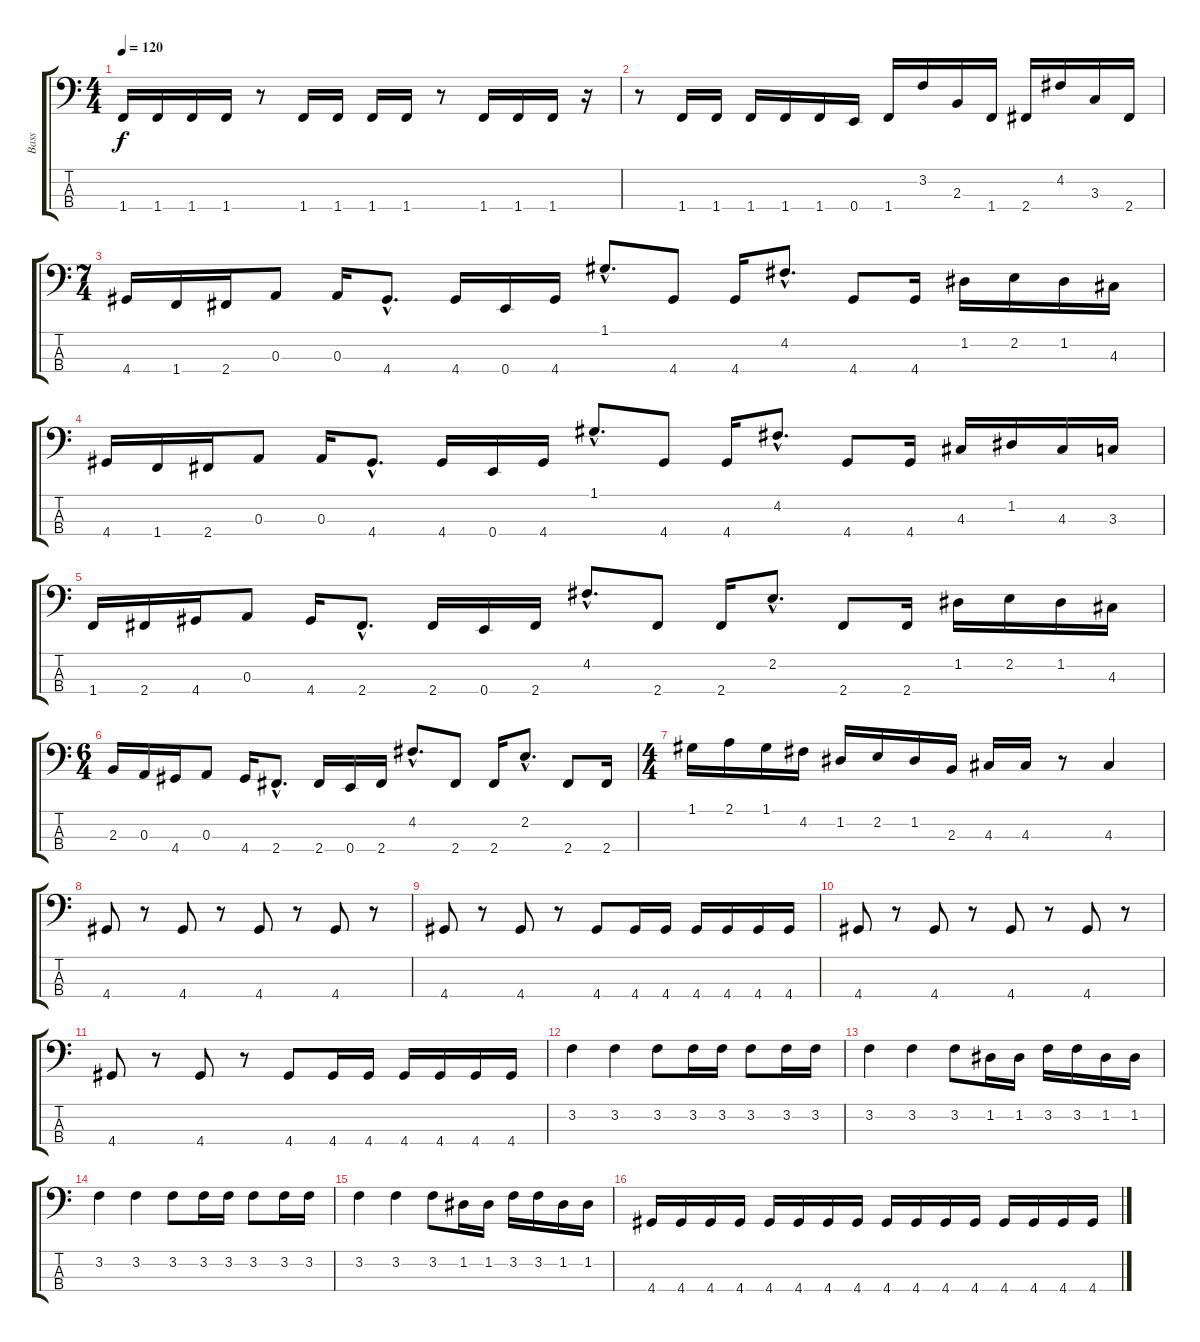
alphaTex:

\track ("Bass" "Bass") {instrument electricbassfinger}
\staff {score tabs}
\tuning (G2 D2 A1 E1) {hide}
\ts (4 4)
\tempo 120
\clef f4
\ks c
1.4.16{dy f} 1.4.16 1.4.16 1.4.16 r.8 1.4.16 1.4.16 1.4.16 1.4.16 r.8 1.4.16 1.4.16 1.4.16 r.16 |
r.8 1.4.16 1.4.16 1.4.16 1.4.16 1.4.16 0.4.16 1.4.16 3.2.16 2.3.16 1.4.16 2.4.16 4.2.16 3.3.16 2.4.16 |
\ts (7 4)
4.4.16 1.4.16 2.4.16 0.3.8 0.3.16 4.4{hac}.8{d} 4.4.16 0.4.16 4.4.16 1.1{hac}.8{d} 4.4.8 4.4.16 4.2{hac}.8{d} 4.4.8 4.4.16 1.2.16 2.2.16 1.2.16 4.3.16 |
4.4.16 1.4.16 2.4.16 0.3.8 0.3.16 4.4{hac}.8{d} 4.4.16 0.4.16 4.4.16 1.1{hac}.8{d} 4.4.8 4.4.16 4.2{hac}.8{d} 4.4.8 4.4.16 4.3.16 1.2.16 4.3.16 3.3.16 |
1.4.16 2.4.16 4.4.16 0.3.8 4.4.16 2.4{hac}.8{d} 2.4.16 0.4.16 2.4.16 4.2{hac}.8{d} 2.4.8 2.4.16 2.2{hac}.8{d} 2.4.8 2.4.16 1.2.16 2.2.16 1.2.16 4.3.16 |
\ts (6 4)
2.3.16 0.3.16 4.4.16 0.3.8 4.4.16 2.4{hac}.8{d} 2.4.16 0.4.16 2.4.16 4.2{hac}.8{d} 2.4.8 2.4.16 2.2{hac}.8{d} 2.4.8 2.4.16 |
\ts (4 4)
1.1.16 2.1.16 1.1.16 4.2.16 1.2.16 2.2.16 1.2.16 2.3.16 4.3.16 4.3.16 r.8 4.3.4 |
4.4.8 r.8 4.4.8 r.8 4.4.8 r.8 4.4.8 r.8 |
4.4.8 r.8 4.4.8 r.8 4.4.8 4.4.16 4.4.16 4.4.16 4.4.16 4.4.16 4.4.16 |
4.4.8 r.8 4.4.8 r.8 4.4.8 r.8 4.4.8 r.8 |
4.4.8 r.8 4.4.8 r.8 4.4.8 4.4.16 4.4.16 4.4.16 4.4.16 4.4.16 4.4.16 |
3.2.4 3.2.4 3.2.8 3.2.16 3.2.16 3.2.8 3.2.16 3.2.16 |
3.2.4 3.2.4 3.2.8 1.2.16 1.2.16 3.2.16 3.2.16 1.2.16 1.2.16 |
3.2.4 3.2.4 3.2.8 3.2.16 3.2.16 3.2.8 3.2.16 3.2.16 |
3.2.4 3.2.4 3.2.8 1.2.16 1.2.16 3.2.16 3.2.16 1.2.16 1.2.16 |
4.4.16 4.4.16 4.4.16 4.4.16 4.4.16 4.4.16 4.4.16 4.4.16 4.4.16 4.4.16 4.4.16 4.4.16 4.4.16 4.4.16 4.4.16 4.4.16
